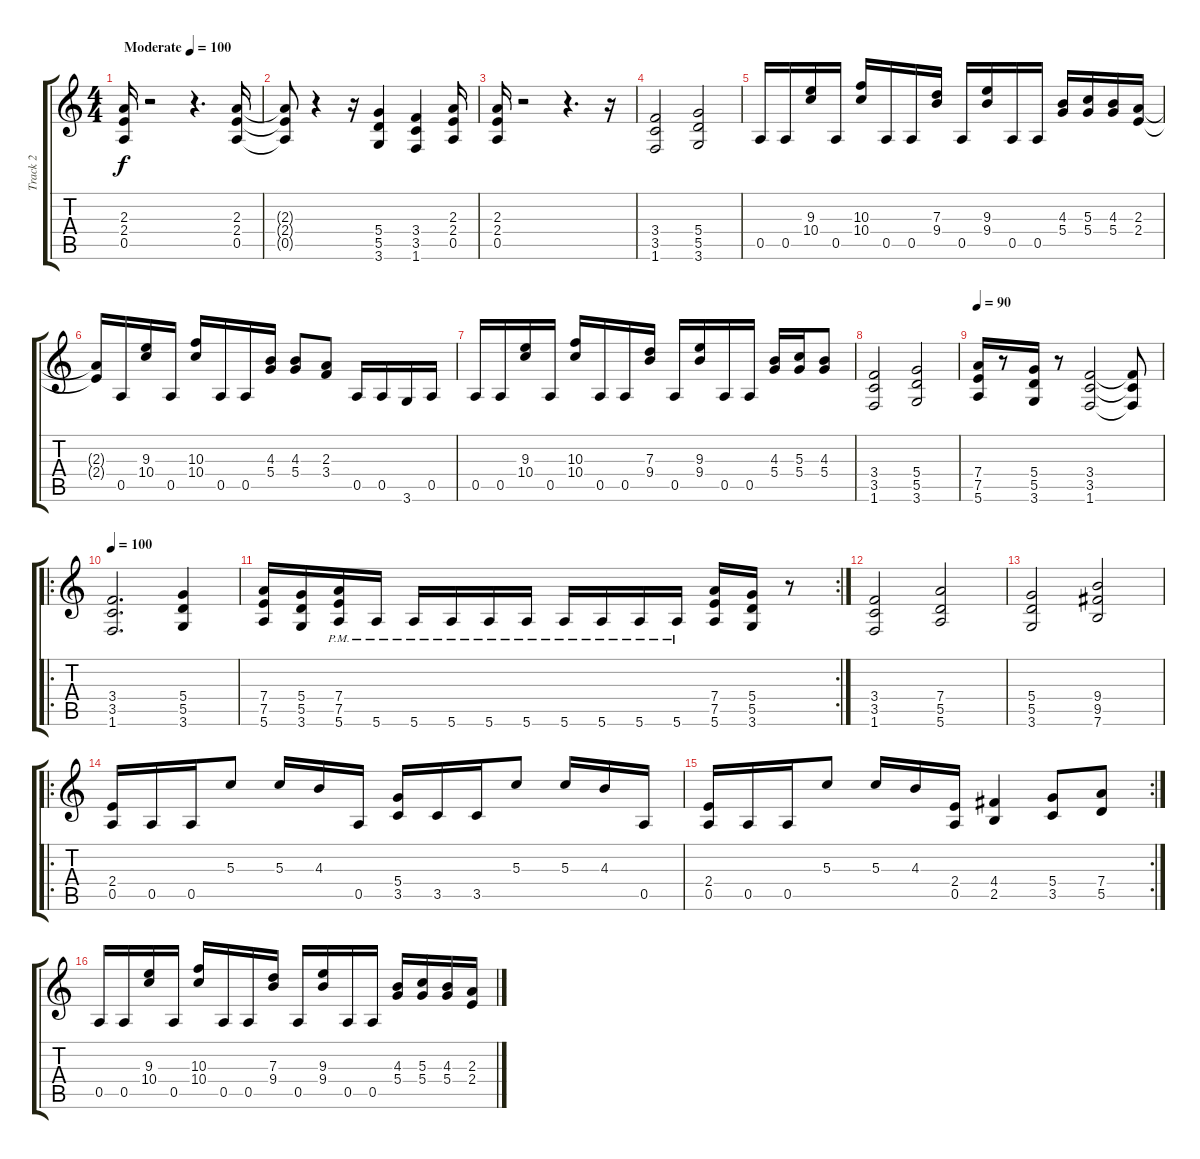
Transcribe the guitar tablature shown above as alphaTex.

\track ("Track 2" "Track 2") {instrument distortionguitar}
\staff {score tabs}
\tuning (E4 B3 G3 D3 A2 E2) {hide}
\ts (4 4)
\tempo (100 "Moderate")
\clef g2
\ks c
(2.3 2.4 0.5).16{dy f instrument distortionguitar} r.2 r.4{d} (2.3 2.4 0.5).16 |
(2.3{t} 2.4{t} 0.5{t}).8 r.4 r.16 (5.4 5.5 3.6).4 (3.4 3.5 1.6).4 (2.3 2.4 0.5).16 |
(2.3 2.4 0.5).16 r.2 r.4{d} r.16 |
(3.4 3.5 1.6).2 (5.4 5.5 3.6).2 |
0.5.16 0.5.16 (9.3 10.4).16 0.5.16 (10.3 10.4).16 0.5.16 0.5.16 (7.3 9.4).16 0.5.16 (9.3 9.4).16 0.5.16 0.5.16 (4.3 5.4).16 (5.3 5.4).16 (4.3 5.4).16 (2.3 2.4).16 |
(2.3{t} 2.4{t}).16 0.5.16 (9.3 10.4).16 0.5.16 (10.3 10.4).16 0.5.16 0.5.16 (4.3 5.4).16 (4.3 5.4).8 (2.3 3.4).8 0.5.16 0.5.16 3.6.16 0.5.16 |
0.5.16 0.5.16 (9.3 10.4).16 0.5.16 (10.3 10.4).16 0.5.16 0.5.16 (7.3 9.4).16 0.5.16 (9.3 9.4).16 0.5.16 0.5.16 (4.3 5.4).16 (5.3 5.4).16 (4.3 5.4).8 |
(3.4 3.5 1.6).2 (5.4 5.5 3.6).2 |
\tempo 90
(7.4 7.5 5.6).16 r.8 (5.4 5.5 3.6).16 r.8 (3.4 3.5 1.6).2 (3.4{t} 3.5{t} 1.6{t}).8 |
\ro
\tempo 100
(3.4 3.5 1.6).2{d} (5.4 5.5 3.6).4 |
\rc 2
(7.4 7.5 5.6).16 (5.4 5.5 3.6).16 (7.4 7.5 5.6{pm}).16 5.6{pm}.16 5.6{pm}.16 5.6{pm}.16 5.6{pm}.16 5.6{pm}.16 5.6{pm}.16 5.6{pm}.16 5.6{pm}.16 5.6{pm}.16 (7.4 7.5 5.6).16 (5.4 5.5 3.6).16 r.8 |
(3.4 3.5 1.6).2 (7.4 5.5 5.6).2 |
(5.4 5.5 3.6).2 (9.4 9.5 7.6).2 |
\ro
(2.4 0.5).16 0.5.16 0.5.16 5.3.8 5.3.16 4.3.16 0.5.16 (5.4 3.5).16 3.5.16 3.5.16 5.3.8 5.3.16 4.3.16 0.5.16 |
\rc 2
(2.4 0.5).16 0.5.16 0.5.16 5.3.8 5.3.16 4.3.16 (2.4 0.5).16 (4.4 2.5).4 (5.4 3.5).8 (7.4 5.5).8 |
0.5.16 0.5.16 (9.3 10.4).16 0.5.16 (10.3 10.4).16 0.5.16 0.5.16 (7.3 9.4).16 0.5.16 (9.3 9.4).16 0.5.16 0.5.16 (4.3 5.4).16 (5.3 5.4).16 (4.3 5.4).16 (2.3 2.4).16
